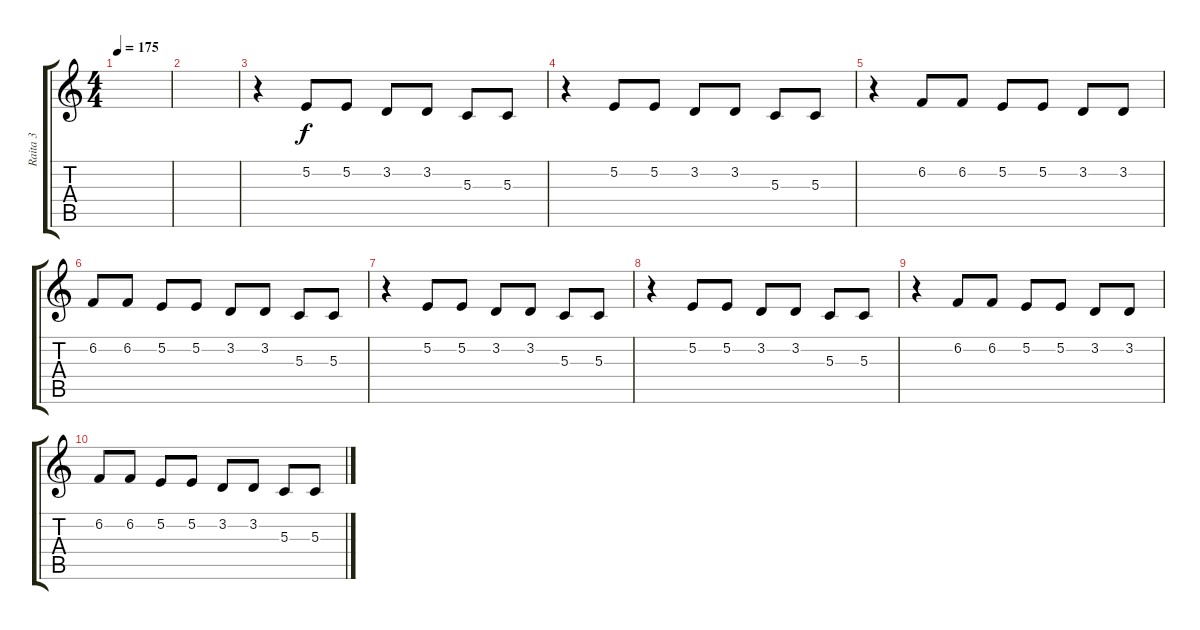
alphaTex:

\track ("Raita 3" "Raita 3") {instrument whistle}
\staff {score tabs}
\tuning (E4 B3 G3 D3 A2 E2) {hide}
\ts (4 4)
\tempo 175
\clef g2
\ks c
|
|
r.4 5.2.8 5.2.8 3.2.8 3.2.8 5.3.8 5.3.8 |
r.4 5.2.8 5.2.8 3.2.8 3.2.8 5.3.8 5.3.8 |
r.4 6.2.8 6.2.8 5.2.8 5.2.8 3.2.8 3.2.8 |
6.2.8 6.2.8 5.2.8 5.2.8 3.2.8 3.2.8 5.3.8 5.3.8 |
r.4 5.2.8 5.2.8 3.2.8 3.2.8 5.3.8 5.3.8 |
r.4 5.2.8 5.2.8 3.2.8 3.2.8 5.3.8 5.3.8 |
r.4 6.2.8 6.2.8 5.2.8 5.2.8 3.2.8 3.2.8 |
6.2.8 6.2.8 5.2.8 5.2.8 3.2.8 3.2.8 5.3.8 5.3.8
